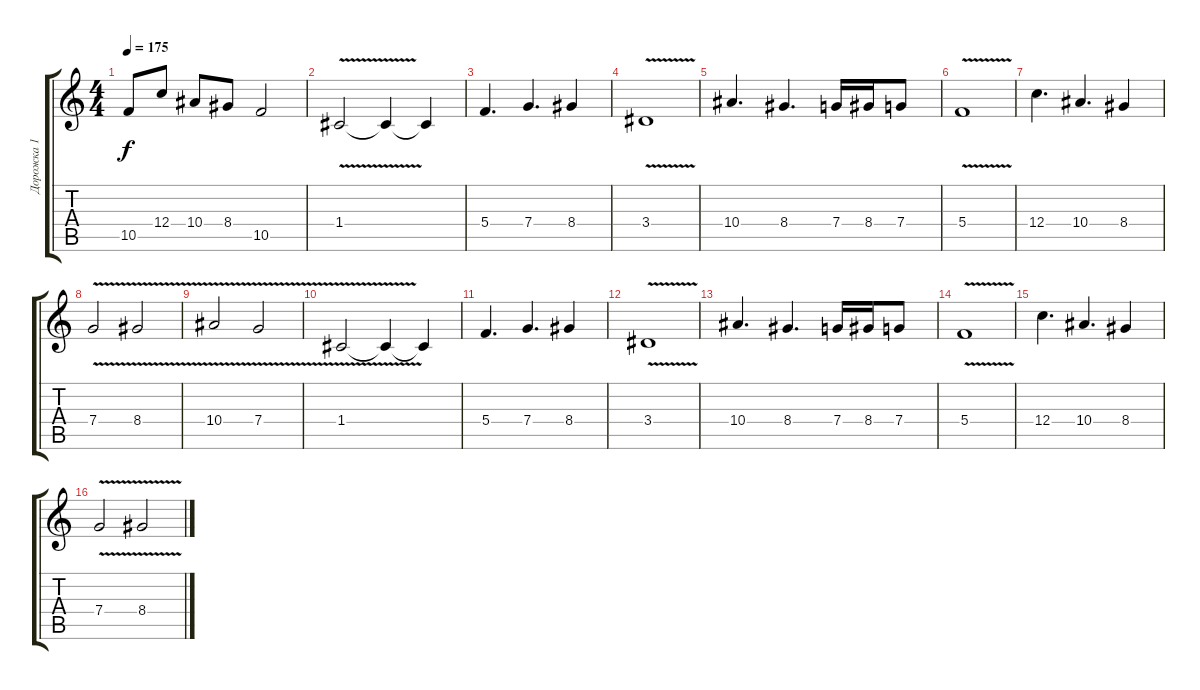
\track ("Дорожка 1" "Дорожка 1") {instrument overdrivenguitar}
\staff {score tabs}
\tuning (D4 A3 F3 C3 G2 C2) {hide}
\ts (4 4)
\tempo 175
\clef g2
\ks c
10.5.8{dy f} 12.4.8 10.4.8 8.4.8 10.5.2 |
1.4{v}.2{instrument overdrivenguitar} 1.4{t}.4 1.4{t}.4 |
5.4.4{d} 7.4.4{d} 8.4.4 |
3.4{v}.1 |
10.4.4{d} 8.4.4{d} 7.4.16 8.4.16 7.4.8 |
5.4{v}.1 |
12.4.4{d} 10.4.4{d} 8.4.4 |
7.4{v}.2 8.4{v}.2 |
10.4{v}.2 7.4{v}.2 |
1.4{v}.2 1.4{t}.4 1.4{t}.4 |
5.4.4{d} 7.4.4{d} 8.4.4 |
3.4{v}.1 |
10.4.4{d} 8.4.4{d} 7.4.16 8.4.16 7.4.8 |
5.4{v}.1 |
12.4.4{d} 10.4.4{d} 8.4.4 |
7.4{v}.2 8.4{v}.2
